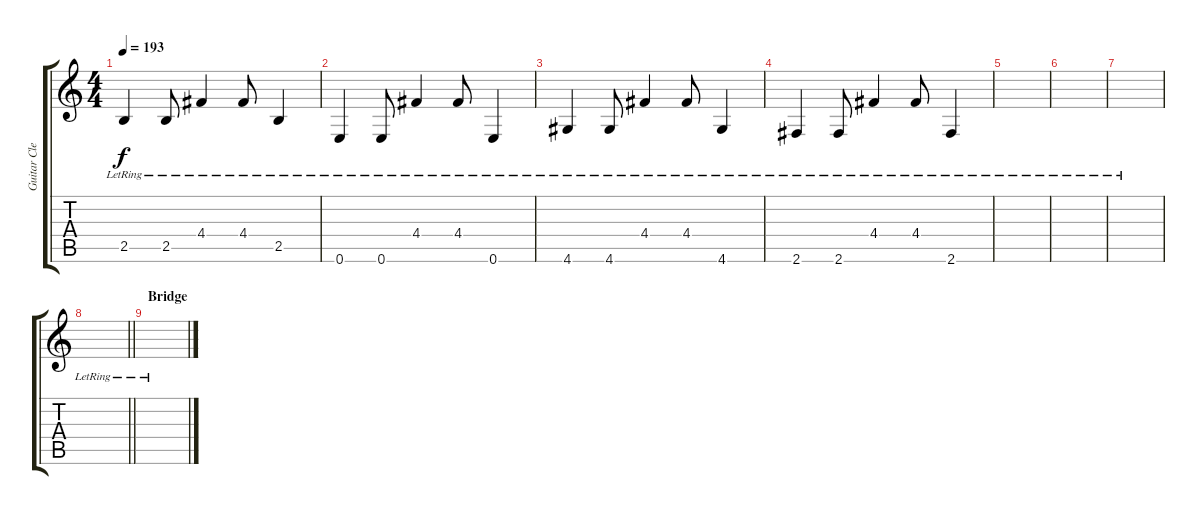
\track ("Guitar Clean" "Guitar Cle") {instrument electricguitarclean}
\staff {score tabs}
\tuning (E4 B3 G3 D3 A2 E2) {hide}
\ts (4 4)
\tempo 193
\clef g2
\ks c
2.5{lr}.4{dy f} 2.5{lr}.8 4.4{lr}.4 4.4{lr}.8 2.5{lr}.4 |
0.6{lr}.4 0.6{lr}.8 4.4{lr}.4 4.4{lr}.8 0.6{lr}.4 |
4.6{lr}.4 4.6{lr}.8 4.4{lr}.4 4.4{lr}.8 4.6{lr}.4 |
2.6{lr}.4 2.6{lr}.8 4.4{lr}.4 4.4{lr}.8 2.6{lr}.4 |
|
|
|
\barLineRight lightlight
|
\section ("" "Bridge")
